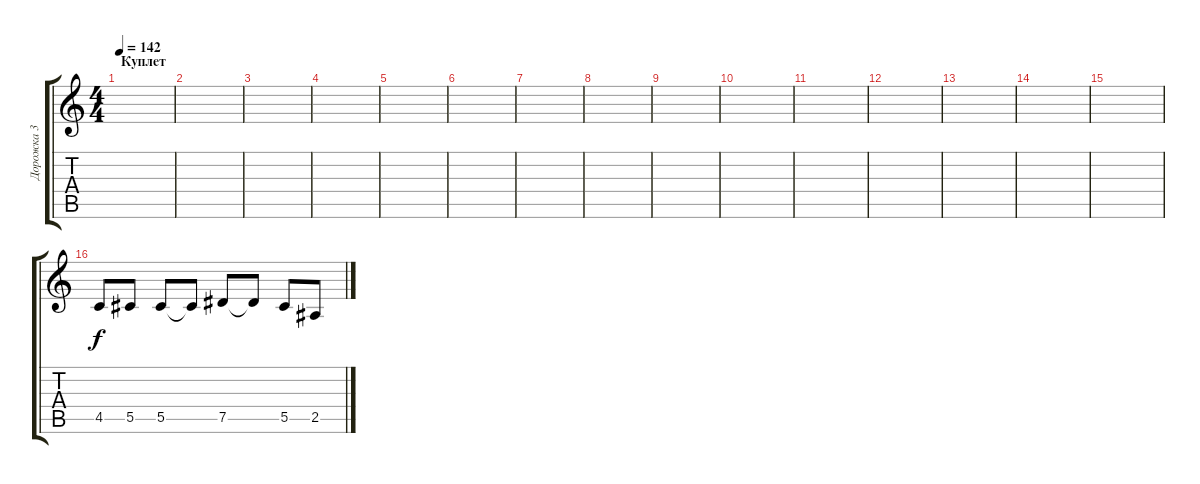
\track ("Дорожка 3" "Дорожка 3") {instrument distortionguitar}
\staff {score tabs}
\tuning (Eb4 Bb3 Gb3 Db3 Ab2 Eb2) {hide}
\ts (4 4)
\section ("" "Куплет")
\tempo 142
\clef g2
\ks c
|
|
|
|
|
|
|
|
|
|
|
|
|
|
|
4.5.8 5.5.8 5.5.8 5.5{t}.8 7.5.8 7.5{t}.8 5.5.8 2.5.8
